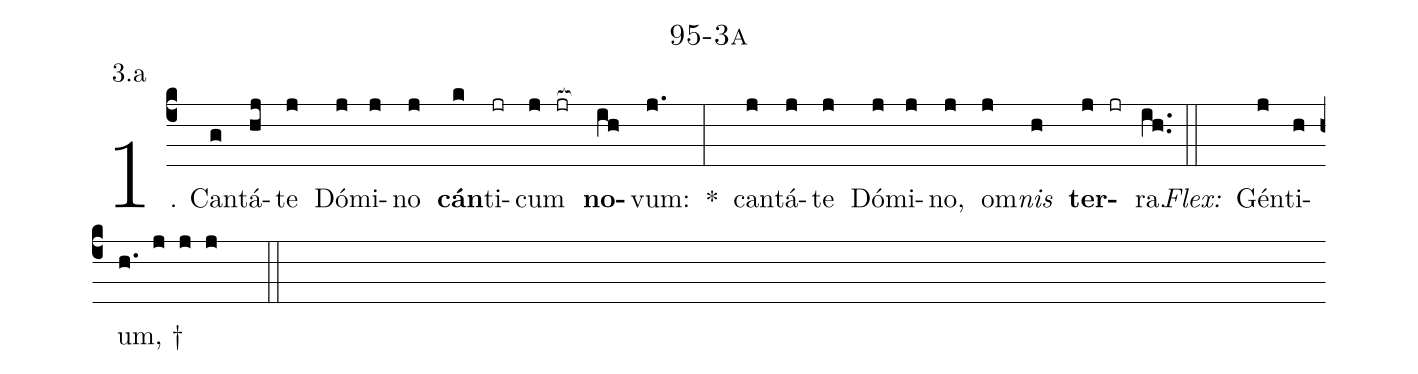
name: 95-3a;
annotation: 3.a;
%%
(c4)1. Can(g)tá(hj)te(j) Dó(j)mi(j)no(j) <b>cán</b>(k)ti(jr)cum(j jr[ocb:1{]) <b>no</b>(ih[ocb:0}])vum:(j.) *(:) can(j)tá(j)te(j) Dó(j)mi(j)no,(j) om(j)<i>nis</i>(h) <b>ter</b>(j jr)ra.(ih..) (::)
<i>Flex:</i>()  Gén(j)ti(h)um, †(h. j j j  ::)
